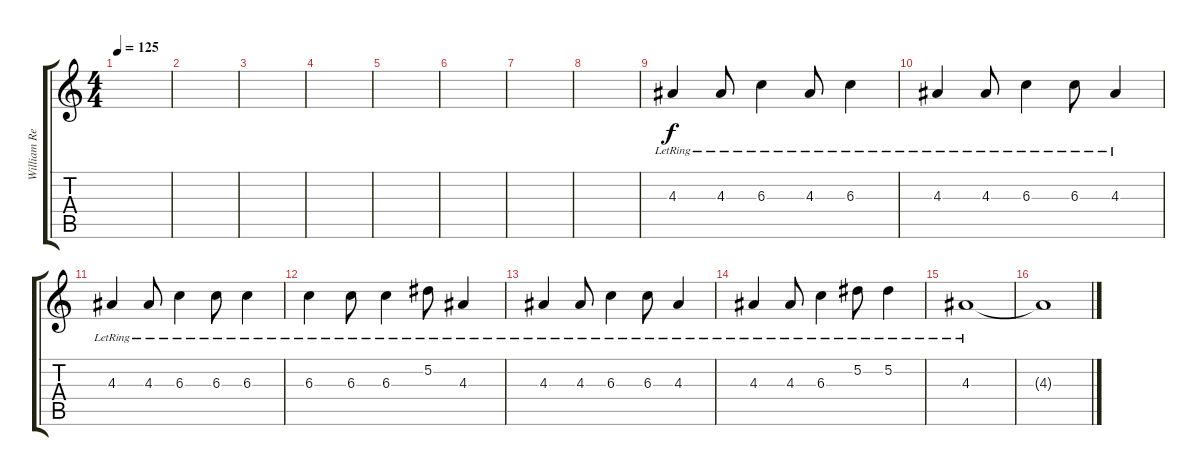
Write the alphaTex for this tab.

\track ("William Reid" "William Re") {instrument distortionguitar}
\staff {score tabs}
\tuning (Eb4 Bb3 Gb3 Db3 Ab2 Eb2) {hide}
\ts (4 4)
\tempo 125
\clef g2
\ks c
|
|
|
|
|
|
|
|
4.3{lr}.4 4.3{lr}.8 6.3{lr}.4 4.3{lr}.8 6.3{lr}.4 |
4.3{lr}.4 4.3{lr}.8 6.3{lr}.4 6.3{lr}.8 4.3{lr}.4 |
4.3{lr}.4 4.3{lr}.8 6.3{lr}.4 6.3{lr}.8 6.3{lr}.4 |
6.3{lr}.4 6.3{lr}.8 6.3{lr}.4 5.2{lr}.8 4.3{lr}.4 |
4.3{lr}.4 4.3{lr}.8 6.3{lr}.4 6.3{lr}.8 4.3{lr}.4 |
4.3{lr}.4 4.3{lr}.8 6.3{lr}.4 5.2{lr}.8 5.2{lr}.4 |
4.3{lr}.1 |
4.3{t}.1
